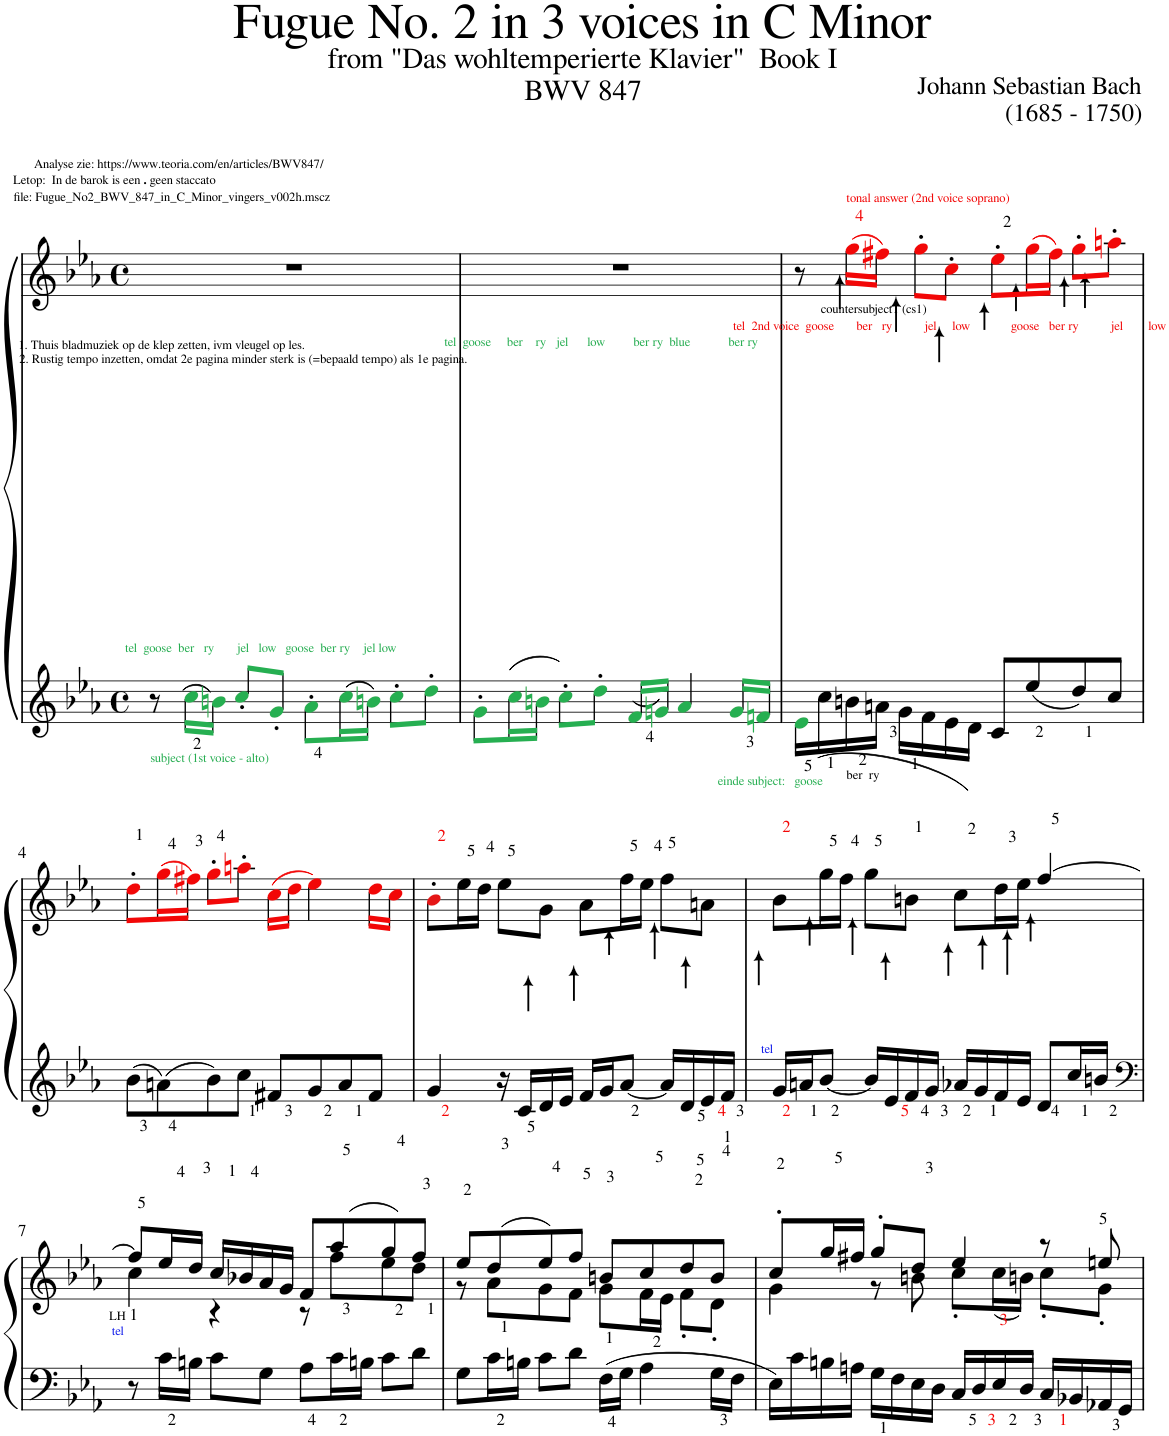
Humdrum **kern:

**kern	**kern
*part1	*part1
*staff2	*staff1
*I"Piano	*
*I'Pno.	*
*clefG2	*clefG2
*k[b-e-a-]	*k[b-e-a-]
*M4/4	*M4/4
*met(c)	*met(c)
=1	=1
!	!LO:TX:a:t=file&colon; Fugue_No2_BWV_847_in_C_Minor_vingers_v002h.mscz
!	!LO:TX:a:t=Letop&colon;  In de barok is een
!	!LO:TX:a:B:t=.
!	!LO:TX:a:t=geen staccato
!	!LO:TX:a:t=Analyse zie&colon; https&colon;//www.teoria.com/en/articles/BWV847/
!LO:TX:a:color=#26AD51:t=tel  goose  ber   ry       jel   low   goose  ber ry    jel low	!
!LO:TX:b:color=#26AD51:t=subject (1st voice - alto)	!
8r	1r
!LO:TX:a:t=1. Thuis bladmuziek op de klep zetten, ivm vleugel op les.	!
!LO:TX:a:t=2. Rustig tempo inzetten, omdat 2e pagina minder sterk is (=bepaald tempo) als 1e pagina.	!
16cci\LL	.
16bnj\JJ	.
8cc'j/L	.
8g'j/J	.
8a-'j\L	.
16ccj\L	.
16bnj\JJ	.
8cc'j\L	.
8dd'j\J	.
=2	=2
!LO:TX:a:color=#26AD51:t=tel  goose     ber    ry   jel      low         ber ry  blue            ber ry	!
8g'j\L	1r
16ccj\L	.
16bnj\JJ	.
8cc'j\L	.
8dd'j\J	.
16fj/LL	.
16gnj/JJ	.
4a-j/	.
16gj/LL	.
16fnj/JJ	.
=3	=3
!LO:TX:a:color=#F10707:t=tel  2nd voice  goose       ber   ry          jel     low             goose   ber ry          jel        low	!
!LO:TX:b:color=#26AE51:t=einde subject&colon;   goose	!
16e-j\LL	8r
!LO:TX:a:t=countersubject1 (cs1)	!
16cc\	.
!	!LO:TX:a:color=#F20707:t=tonal answer (2nd voice soprano)
!LO:TX:b:t=ber  ry	!
16bn\	(16ggZ\LL
16an\JJ	16ff#XV\JJ)
16g\LL	8gg'V\L
16f\	.
16e-\	8cc'V\J
16d\JJ	.
8c/L	8ee-'V\L
8ee-/	(16ggV\L
.	16ff#V\JJ)
8dd/	8gg'V\L
8cc/J	8aan'V\J
!!LO:LB:g=z
=4	=4
8b-\L	8dd'V\L
8an\	(16ggV\L
.	16ff#XV\JJ)
8b-\	8gg'V\L
8cc\J	8aan'V\J
8f#X/L	(16ccV\LL
.	16ddV\JJ
8g/	4ee-V\)
8a/	.
8f#/J	16ddV\LL
.	16ccV\JJ
=5	=5
4g/	8b-'N\L
.	16ee-\L
.	16dd\JJ
16r	8ee-\L
16c/LL	.
16d/	8g\J
16e-/JJ	.
16f/LL	8a-\L
16g/J	.
[8a-/J	16ff\L
.	16ee-\JJ
16a-/LL]	8ff\L
16d/	.
16e-/	8an\J
16f/JJ	.
=6	=6
!	!LO:TX:b:color=#111CEA:t=tel
16g/LL	8b-\L
16an/J	.
[8b-/J	16gg\L
.	16ff\JJ
16b-/LL]	8gg\L
16e-/	.
16f/	8bn\J
16g/JJ	.
16a-X/LL	8cc\L
16g/	.
16f/	16dd\L
16e-/JJ	16ee-\JJ
8d/L	[4ff/
16cc/L	.
16bn/JJ	.
!!LO:LB:g=z
=7	=7
*clefF4	*
*	*^
!	!LO:TX:b:t=LH	!
!	!LO:TX:b:color=#111CEA:t=tel	!
8r	8ff/L]	4cc\
16c\LL	16ee-/L	.
16Bn\JJ	16dd/JJ	.
8c\L	16cc/LL	4r
.	16b-X/	.
8G\J	16a-/	.
.	16g/JJ	.
8A-\L	8f/L	8r
16c\L	(8aa-/	8ff\L
16Bn\JJ	.	.
8c\L	8gg/)	8ee-\
8d\J	8ff/J	8dd\J
=8	=8	=8
8G\L	8ee-/L	8r
16c\L	(8dd/	8a-\L
16Bn\JJ	.	.
8c\L	8ee-/)	8g\
8d\J	8ff/J	8f\J
16F\LL	8bn/L	8g\L
16G\JJ	.	.
4A-\	8cc/	16f\L
.	.	16e-\JJ
.	8dd/	8f'\L
16G\LL	8b/J	8d'\J
16F\JJ	.	.
=9	=9	=9
16E-\LL	8cc'/L	4g\
16c\	.	.
16Bn\	16gg/L	.
16An\JJ	16ff#X/JJ	.
16G\LL	8gg'/L	8r
16F\	.	.
16E-\	8dd/J	8bn\
16D\JJ	.	.
16C/LL	4ee-/	8cc'\L
16D/	.	.
16E-/	.	(16cc\L
16D/JJ	.	16bn\JJ)
16C/LL	8r	8cc'\L
16BB-X/	.	.
16AA-X/	8een/	8g'\J
16GG/JJ	.	.
*	*v	*v
=	=
*-	*-
